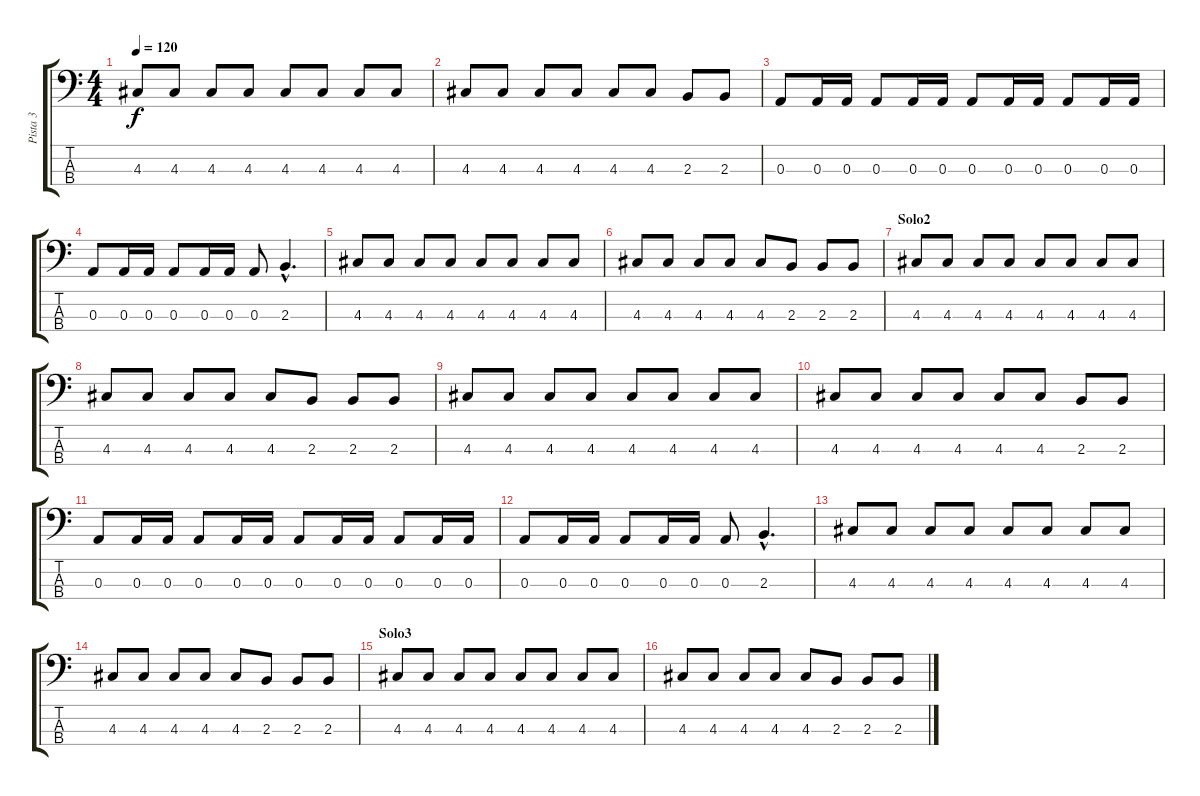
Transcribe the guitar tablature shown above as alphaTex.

\track ("Pista 3" "Pista 3") {instrument electricbassfinger}
\staff {score tabs}
\tuning (G2 D2 A1 E1) {hide}
\ts (4 4)
\tempo 120
\clef f4
\ks c
4.3.8{dy f} 4.3.8 4.3.8 4.3.8 4.3.8 4.3.8 4.3.8 4.3.8 |
4.3.8 4.3.8 4.3.8 4.3.8 4.3.8 4.3.8 2.3.8 2.3.8 |
0.3.8 0.3.16 0.3.16 0.3.8 0.3.16 0.3.16 0.3.8 0.3.16 0.3.16 0.3.8 0.3.16 0.3.16 |
0.3.8 0.3.16 0.3.16 0.3.8 0.3.16 0.3.16 0.3.8 2.3{hac}.4{d} |
4.3.8 4.3.8 4.3.8 4.3.8 4.3.8 4.3.8 4.3.8 4.3.8 |
4.3.8 4.3.8 4.3.8 4.3.8 4.3.8 2.3.8 2.3.8 2.3.8 |
\section ("" "Solo2")
4.3.8 4.3.8 4.3.8 4.3.8 4.3.8 4.3.8 4.3.8 4.3.8 |
4.3.8 4.3.8 4.3.8 4.3.8 4.3.8 2.3.8 2.3.8 2.3.8 |
4.3.8 4.3.8 4.3.8 4.3.8 4.3.8 4.3.8 4.3.8 4.3.8 |
4.3.8 4.3.8 4.3.8 4.3.8 4.3.8 4.3.8 2.3.8 2.3.8 |
0.3.8 0.3.16 0.3.16 0.3.8 0.3.16 0.3.16 0.3.8 0.3.16 0.3.16 0.3.8 0.3.16 0.3.16 |
0.3.8 0.3.16 0.3.16 0.3.8 0.3.16 0.3.16 0.3.8 2.3{hac}.4{d} |
4.3.8 4.3.8 4.3.8 4.3.8 4.3.8 4.3.8 4.3.8 4.3.8 |
4.3.8 4.3.8 4.3.8 4.3.8 4.3.8 2.3.8 2.3.8 2.3.8 |
\section ("" "Solo3")
4.3.8 4.3.8 4.3.8 4.3.8 4.3.8 4.3.8 4.3.8 4.3.8 |
4.3.8 4.3.8 4.3.8 4.3.8 4.3.8 2.3.8 2.3.8 2.3.8
